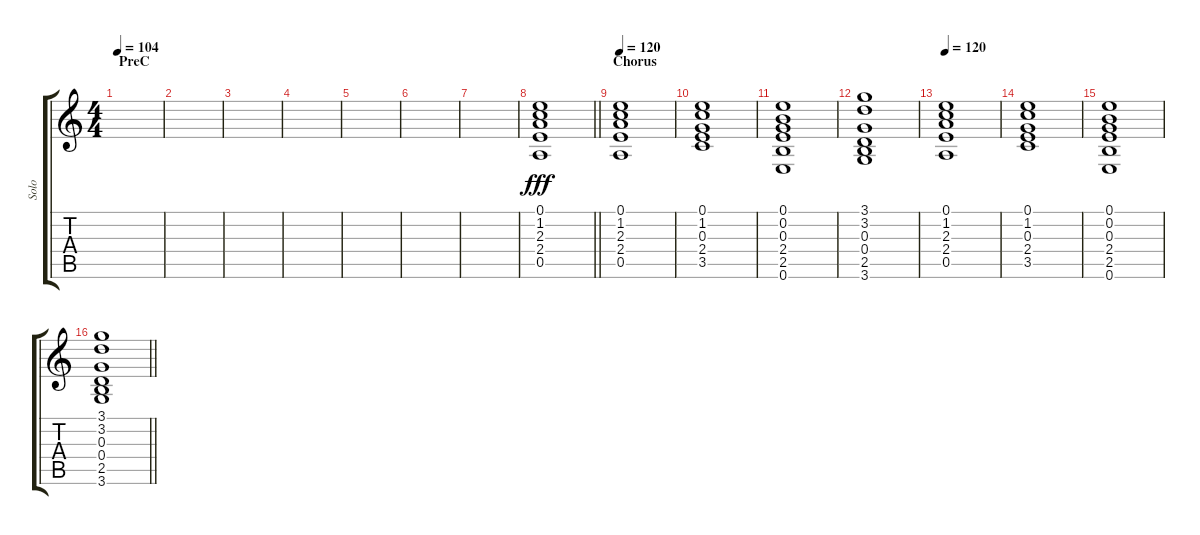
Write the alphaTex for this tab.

\track ("Solo" "Solo") {instrument distortionguitar}
\staff {score tabs}
\tuning (E4 B3 G3 D3 A2 E2) {hide}
\ts (4 4)
\section ("" "PreC")
\tempo 104
\clef g2
\ks c
|
|
|
|
|
|
|
\barLineRight lightlight
(0.1 1.2 2.3 2.4 0.5).1{dy fff volume 10} |
\section ("" "Chorus")
\tempo 120
(0.1 1.2 2.3 2.4 0.5).1{volume 9} |
(0.1 1.2 0.3 2.4 3.5).1 |
(0.1 0.2 0.3 2.4 2.5 0.6).1 |
(3.1 3.2 0.3 0.4 2.5 3.6).1 |
\tempo 120
(0.1 1.2 2.3 2.4 0.5).1 |
(0.1 1.2 0.3 2.4 3.5).1 |
(0.1 0.2 0.3 2.4 2.5 0.6).1 |
\barLineRight lightlight
(3.1 3.2 0.3 0.4 2.5 3.6).1
